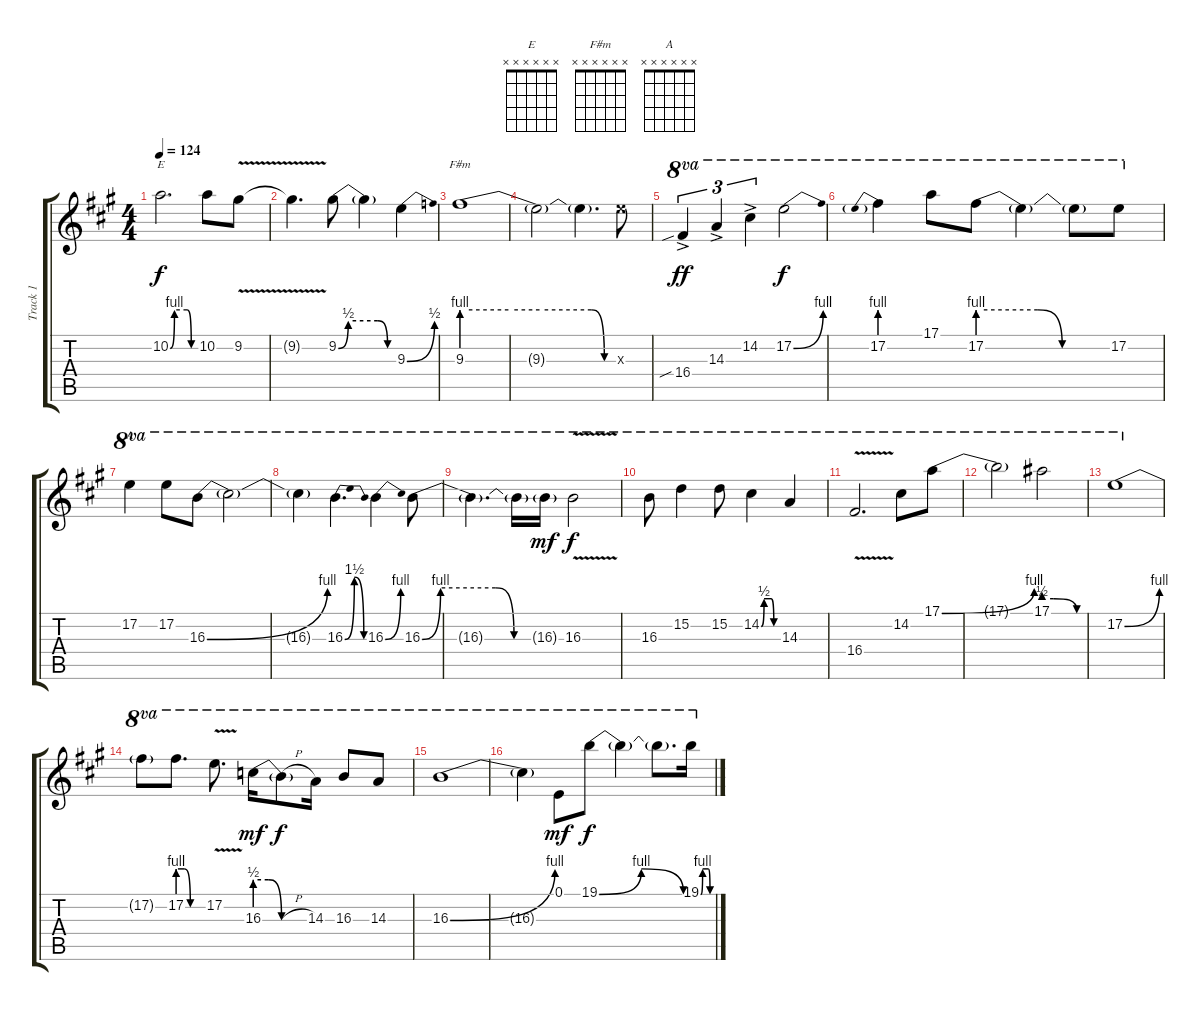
\track ("Track 1" "Track 1") {instrument overdrivenguitar}
\staff {score tabs}
\tuning (E4 B3 G3 D3 A2 E2) {hide}
\chord ("E" x x x x x x)
\chord ("F#m" x x x x x x)
\chord ("A" x x x x x x)
\ts (4 4)
\tempo 124
\clef g2
\ks f#minor
10.2{be (custom 0 0 10 4 40 4 50 0 60 0)}.2{d ch "E" dy f} 10.2.8 9.2{v}.8 |
9.2{t}.4{d} 9.2{be (custom 0 0 10 2 40 2 50 0 60 0)}.8 9.2{t}.4 9.3{be (bend 0 0 60 2)}.4 |
9.3{be (custom 0 4 18 4 30 4 50 4 55 0 60 0)}.1{ch "F#m"} |
9.3{t}.2 9.3{t}.4{d} 9.3{x}.8 |
16.4{sib ac}.4{tu (3 2) ot 8va dy ff} 14.3{ac}.4{tu (3 2) ot 8va} 14.2{ac}.4{tu (3 2) ot 8va} 17.2{be (bend 0 0 60 4)}.2{ot 8va dy f} |
17.2{be (prebend 0 4 60 4)}.4{ot 8va} 17.1.8{ot 8va} 17.2{be (custom 0 4 27 4 38 0 60 0)}.8{ot 8va} 17.2{t}.4{ot 8va} 17.2{t}.8{ot 8va} 17.2.8{ot 8va} |
17.2.4{ch "A" ot 8va} 17.2.8{ot 8va} 16.3{be (bend 0 0 60 4)}.8{ot 8va} 16.3{t}.2{ot 8va} |
16.3{t}.4{ot 8va} 16.3{be (bendrelease 0 0 15 6 55 6 60 0)}.4{d ot 8va} 16.3{be (bend 0 0 60 4)}.4{ot 8va} 16.3{be (custom 0 0 10 4 40 4 50 0 60 0)}.8{ot 8va} |
16.3{t}.4{d ot 8va} 16.3{t}.16{ot 8va} 16.3{g}.16{ot 8va dy mf} 16.3{v}.2{ot 8va dy f} |
16.3.8{ot 8va} 15.2.4{ot 8va} 15.2.8{ot 8va} 14.2{be (custom 0 0 10 2 35 2 45 0 60 0)}.4{ot 8va} 14.3.4{ot 8va} |
16.4{v}.2{d ot 8va} 14.2.8{ot 8va} 17.1{be (bend 0 0 60 4)}.8{ot 8va} |
17.1{t}.2{ot 8va} 17.1{be (custom 0 2 15 2 50 0 60 0)}.2{ot 8va} |
17.2{be (bend 0 0 60 4)}.1{ot 8va} |
17.2{t}.8{ot 8va} 17.2{be (custom 0 4 15 4 30 0 60 0)}.8{d ot 8va} 17.2{v}.8{d ot 8va} 16.3{be (custom 0 2 15 2 30 0 60 0)}.16{ot 8va dy mf} 16.3{h t}.8{ot 8va dy f} 14.3.16{ot 8va} 16.3.8{ot 8va} 14.3.8{ot 8va} |
16.3{be (bend 0 0 60 4)}.1{ot 8va} |
16.3{t}.4{ot 8va} 0.1.8{ot 8va dy mf} 19.1{be (bendrelease 0 0 10 4 20 4 60 0)}.8{ot 8va dy f} 19.1{t}.4{ot 8va} 19.1{t}.8{d ot 8va} 19.1{be (custom 0 0 10 4 40 4 50 0 60 0)}.16{ot 8va}
